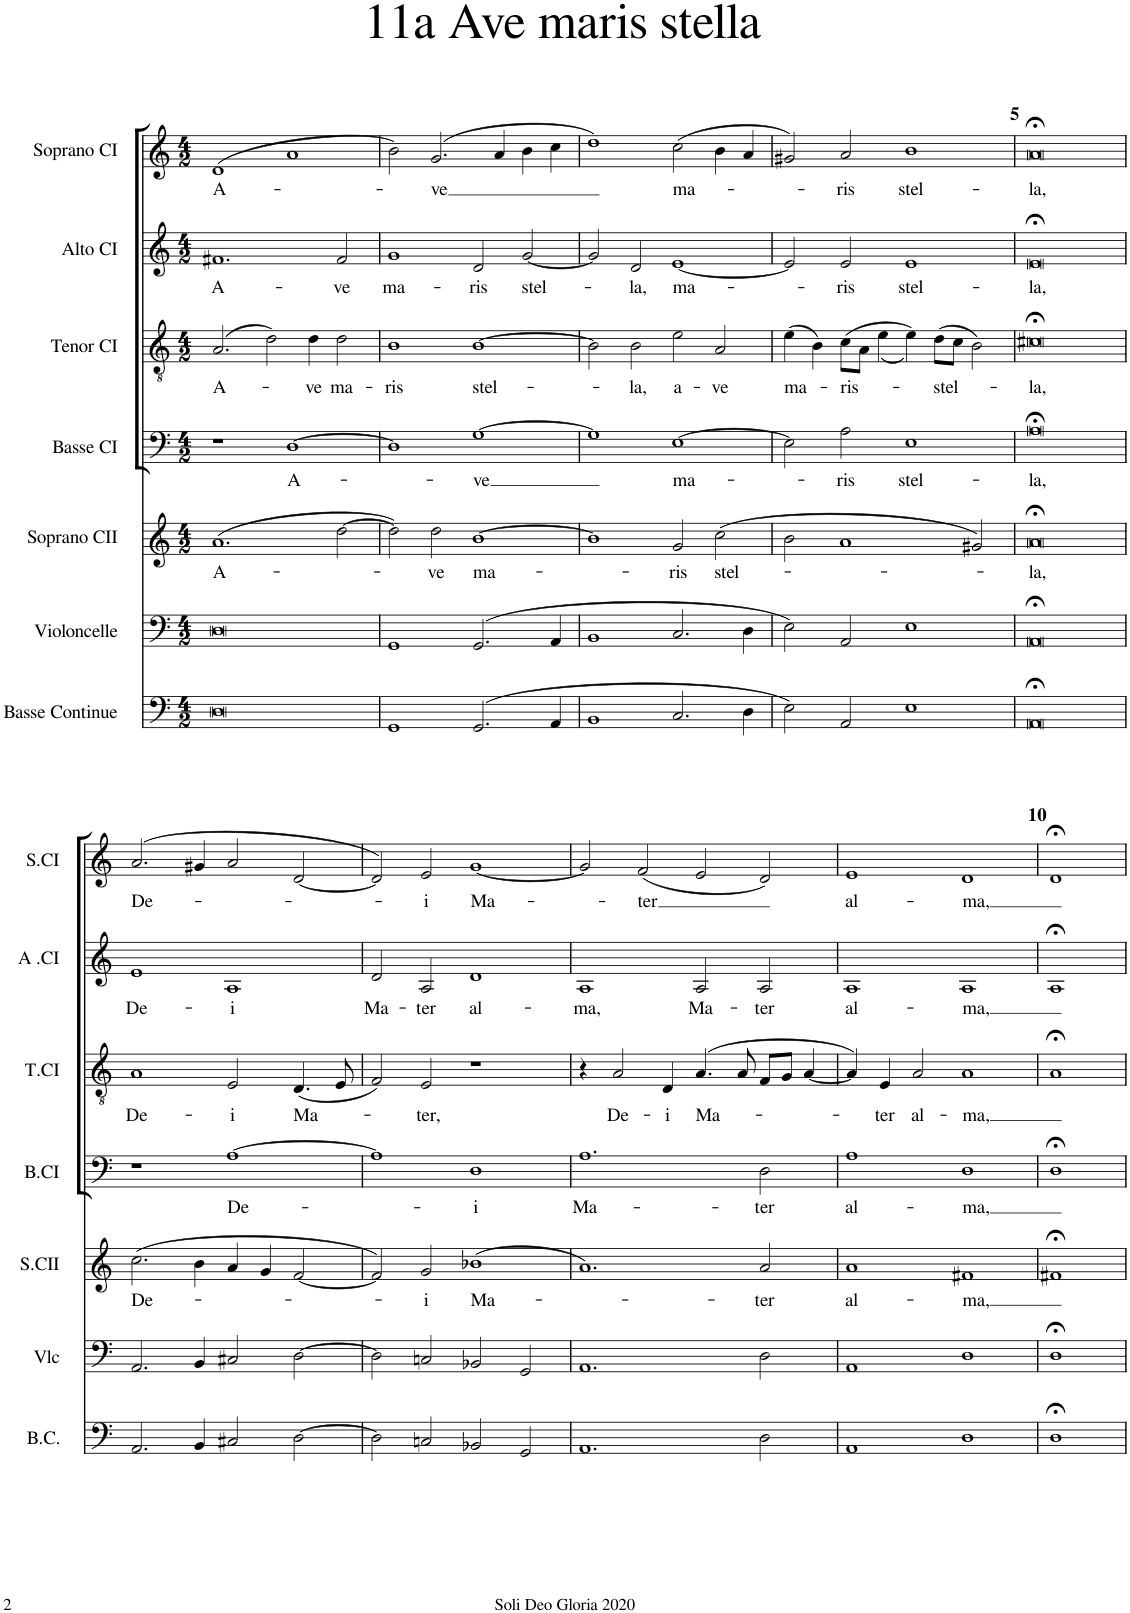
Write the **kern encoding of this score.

**kern	**kern	**kern	**text	**kern	**text	**kern	**text	**kern	**text	**kern	**text
*part7	*part6	*part5	*part5	*part4	*part4	*part3	*part3	*part2	*part2	*part1	*part1
*staff7	*staff6	*staff5	*staff5	*staff4	*staff4	*staff3	*staff3	*staff2	*staff2	*staff1	*staff1
*I"Basse Continue	*I"Violoncelle	*I"Soprano CII	*	*I"Basse CI	*	*I"Tenor CI	*	*I"Alto CI	*	*I"Soprano CI	*
*I'B.C.	*I'Vlc	*I'S.CII	*	*I'B.CI	*	*I'T.CI	*	*I'A .CI	*	*I'S.CI	*
*clefF4	*clefF4	*clefG2	*	*clefF4	*	*clefGv2	*	*clefG2	*	*clefG2	*
*k[]	*k[]	*k[]	*	*k[]	*	*k[]	*	*k[]	*	*k[]	*
*M4/2	*M4/2	*M4/2	*	*M4/2	*	*M4/2	*	*M4/2	*	*M4/2	*
=1	=1	=1	=1	=1	=1	=1	=1	=1	=1	=1	=1
!	!	!	!LO:LY:b	!	!	!	!LO:LY:b	!	!LO:LY:b	!	!LO:LY:b
0D	0D	(1.a	A-	1r	.	(2.A/	A-	1.f#X	A-	(1d	A-
.	.	.	.	.	.	2d\)	.	.	.	.	.
!	!	!	!	!	!LO:LY:b	!	!	!	!	!	!
.	.	.	.	[1D	A-	.	.	.	.	1a	.
!	!	!	!	!	!	!	!LO:LY:b	!	!	!	!
.	.	.	.	.	.	4d\	-ve	.	.	.	.
!	!	!	!	!	!	!	!LO:LY:b	!	!LO:LY:b	!	!
.	.	[2dd\	.	.	.	2d\	ma-	2f#/	-ve	.	.
=2	=2	=2	=2	=2	=2	=2	=2	=2	=2	=2	=2
!	!	!	!	!	!	!	!LO:LY:b	!	!LO:LY:b	!	!
1GG	1GG	2dd\])	.	1D]	.	1B	-ris	1g	ma-	2b\)	.
!	!	!	!LO:LY:b	!	!	!	!	!	!	!	!LO:LY:b
.	.	2dd\	-ve	.	.	.	.	.	.	(2.g/	-ve
!	!	!	!LO:LY:b	!	!LO:LY:b	!	!LO:LY:b	!	!LO:LY:b	!	!
(2.GG/	(2.GG/	[1b	ma-	[1G	-ve	[1B	stel-	2d/	-ris	.	.
.	.	.	.	.	.	.	.	.	.	4a/	.
!	!	!	!	!	!	!	!	!	!LO:LY:b	!	!
.	.	.	.	.	.	.	.	[2g/	stel-	4b\	.
4AA/	4AA/	.	.	.	.	.	.	.	.	4cc\	.
=3	=3	=3	=3	=3	=3	=3	=3	=3	=3	=3	=3
1BB	1BB	1b]	.	1G]	.	2B\]	.	2g/]	.	1dd)	.
!	!	!	!	!	!	!	!LO:LY:b	!	!LO:LY:b	!	!
.	.	.	.	.	.	2B\	-la,	2d/	-la,	.	.
!	!	!	!LO:LY:b	!	!LO:LY:b	!	!LO:LY:b	!	!LO:LY:b	!	!LO:LY:b
2.C/	2.C/	2g/	-ris	[1E	ma-	2e\	a-	[1e	ma-	(2cc\	ma-
!	!	!	!LO:LY:b	!	!	!	!LO:LY:b	!	!	!	!
.	.	(2cc\	stel-	.	.	2A/	-ve	.	.	4b\	.
4D\	4D\	.	.	.	.	.	.	.	.	4a/	.
=4	=4	=4	=4	=4	=4	=4	=4	=4	=4	=4	=4
!	!	!	!	!	!	!	!LO:LY:b	!	!	!	!
2E\)	2E\)	2b\	.	2E\]	.	(4e\	ma-	2e/]	.	2g#X/)	.
.	.	.	.	.	.	4B\)	.	.	.	.	.
!	!	!	!	!	!LO:LY:b	!	!LO:LY:b	!	!LO:LY:b	!	!LO:LY:b
2AA/	2AA/	1a	.	2A\	-ris	(>8c\L	-ris-	2e/	-ris	2a/	-ris
.	.	.	.	.	.	8A\J	.	.	.	.	.
.	.	.	.	.	.	(<4e\	.	.	.	.	.
!	!	!	!	!	!LO:LY:b	!	!	!	!LO:LY:b	!	!LO:LY:b
1E	1E	.	.	1E	stel-	4e\))	.	1e	stel-	1b	stel-
!	!	!	!	!	!	!	!LO:LY:b	!	!	!	!
.	.	.	.	.	.	(8d\L	-stel-	.	.	.	.
.	.	.	.	.	.	8c\J	.	.	.	.	.
.	.	2g#X/)	.	.	.	2B\)	.	.	.	.	.
=5	=5	=5	=5	=5	=5	=5	=5	=5	=5	=5	=5
!	!	!	!LO:LY:b	!	!LO:LY:b	!	!LO:LY:b	!	!LO:LY:b	!	!LO:LY:b
0AA;<	0AA;<	0a;<	-la,	0A;<	-la,	0c#X;<	-la,	0e;<	-la,	0a;<	-la,
!!LO:LB:g=z
=6	=6	=6	=6	=6	=6	=6	=6	=6	=6	=6	=6
!	!	!	!LO:LY:b	!	!	!	!LO:LY:b	!	!LO:LY:b	!	!LO:LY:b
2.AA/	2.AA/	(2.cc\	De-	1r	.	1A	De-	1e	De-	(>2.a/	De-
4BB/	4BB/	4b\	.	.	.	.	.	.	.	4g#X/	.
!	!	!	!	!	!LO:LY:b	!	!LO:LY:b	!	!LO:LY:b	!	!
2C#X/	2C#X/	4a/	.	[1A	De-	2E/	-i	1A	-i	2a/	.
.	.	4g/	.	.	.	.	.	.	.	.	.
!	!	!	!	!	!	!	!LO:LY:b	!	!	!	!
[2D\	[2D\	[2f/	.	.	.	(4.D/	Ma-	.	.	[2d/	.
.	.	.	.	.	.	8E/	.	.	.	.	.
=7	=7	=7	=7	=7	=7	=7	=7	=7	=7	=7	=7
!	!	!	!	!	!	!	!	!	!LO:LY:b	!	!
2D\]	2D\]	2f/])	.	1A]	.	2F/)	.	2d/	Ma-	2d/])	.
!	!	!	!LO:LY:b	!	!	!	!LO:LY:b	!	!LO:LY:b	!	!LO:LY:b
2Cn/	2Cn/	2g/	-i	.	.	2E/	-ter,	2A/	-ter	2e/	-i
!	!	!	!LO:LY:b	!	!LO:LY:b	!	!	!	!LO:LY:b	!	!LO:LY:b
2BB-X/	2BB-X/	(1b-X	Ma-	1D	-i	1r	.	1d	al-	[1g	Ma-
2GG/	2GG/	.	.	.	.	.	.	.	.	.	.
=8	=8	=8	=8	=8	=8	=8	=8	=8	=8	=8	=8
!	!	!	!	!	!LO:LY:b	!	!	!	!LO:LY:b	!	!
1.AA	1.AA	1.a)	.	1.A	Ma-	4r	.	1A	-ma,	2g/]	.
!	!	!	!	!	!	!	!LO:LY:b	!	!	!	!
.	.	.	.	.	.	2A/	De-	.	.	.	.
!	!	!	!	!	!	!	!	!	!	!	!LO:LY:b
.	.	.	.	.	.	.	.	.	.	(2f/	-ter
!	!	!	!	!	!	!	!LO:LY:b	!	!	!	!
.	.	.	.	.	.	4D/	-i	.	.	.	.
!	!	!	!	!	!	!	!LO:LY:b	!	!LO:LY:b	!	!
.	.	.	.	.	.	(>4.A/	Ma-	2A/	Ma-	2e/	.
.	.	.	.	.	.	8A/	.	.	.	.	.
!	!	!	!LO:LY:b	!	!LO:LY:b	!	!	!	!LO:LY:b	!	!
2D\	2D\	2a/	-ter	2D\	-ter	8F/L	.	2A/	-ter	2d/)	.
.	.	.	.	.	.	8G/J	.	.	.	.	.
.	.	.	.	.	.	[4A/	.	.	.	.	.
=9	=9	=9	=9	=9	=9	=9	=9	=9	=9	=9	=9
!	!	!	!LO:LY:b	!	!LO:LY:b	!	!	!	!LO:LY:b	!	!LO:LY:b
1AA	1AA	1a	al-	1A	al-	4A/])	.	1A	al-	1e	al-
!	!	!	!	!	!	!	!LO:LY:b	!	!	!	!
.	.	.	.	.	.	4E/	-ter	.	.	.	.
!	!	!	!	!	!	!	!LO:LY:b	!	!	!	!
.	.	.	.	.	.	2A/	al-	.	.	.	.
!	!	!	!LO:LY:b	!	!LO:LY:b	!	!LO:LY:b	!	!LO:LY:b	!	!LO:LY:b
1D	1D	1f#X	-ma,	1D	-ma,	1A	-ma,	1A	-ma,	1d	-ma,
=10	=10	=10	=10	=10	=10	=10	=10	=10	=10	=10	=10
1D;<	1D;<	1f#X;<	.	1D;<	.	1A;<	.	1A;<	.	1d;<	.
=	=	=	=	=	=	=	=	=	=	=	=
*-	*-	*-	*-	*-	*-	*-	*-	*-	*-	*-	*-
